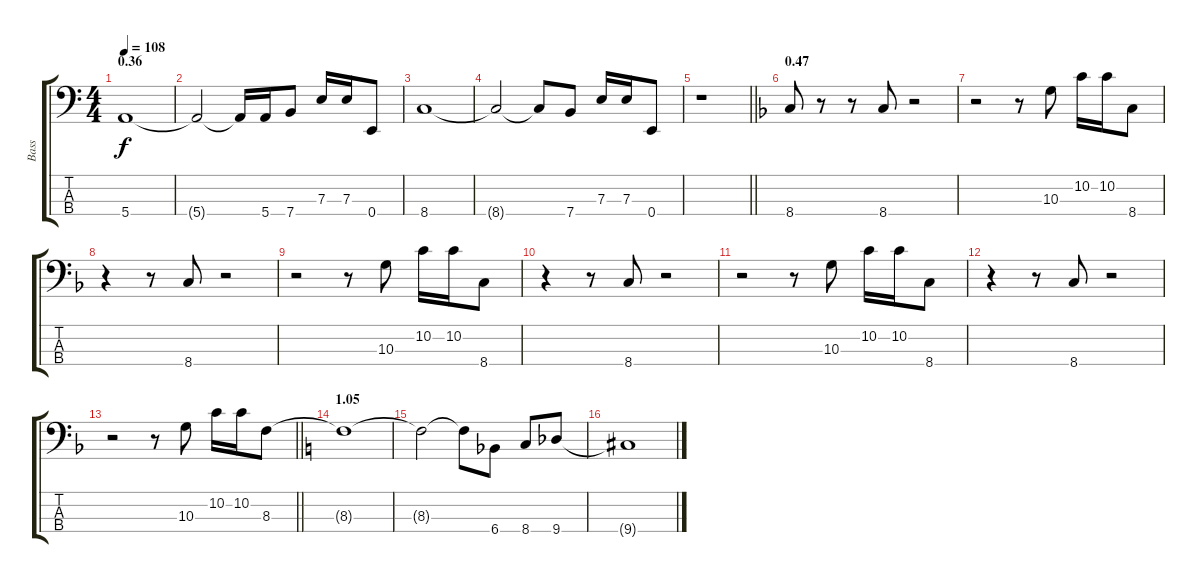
\track ("Bass" "Bass") {instrument electricbasspick}
\staff {score tabs}
\tuning (G2 D2 A1 E1) {hide}
\ts (4 4)
\section ("" "0.36")
\tempo 108
\clef f4
\ks c
5.4{t}.1{dy f} |
5.4{t}.2 5.4{t}.16 5.4.16 7.4.8 7.3.16 7.3.16 0.4.8 |
8.4.1 |
8.4{t}.2 8.4{t}.8 7.4.8 7.3.16 7.3.16 0.4.8 |
\barLineRight lightlight
r.1 |
\section ("" "0.47")
\ks f
8.4.8 r.8 r.8 8.4.8 r.2 |
r.2 r.8 10.3.8 10.2.16 10.2.16 8.4.8 |
r.4 r.8 8.4.8 r.2 |
r.2 r.8 10.3.8 10.2.16 10.2.16 8.4.8 |
r.4 r.8 8.4.8 r.2 |
r.2 r.8 10.3.8 10.2.16 10.2.16 8.4.8 |
r.4 r.8 8.4.8 r.2 |
\barLineRight lightlight
r.2 r.8 10.3.8 10.2.16 10.2.16 8.3.8 |
\section ("" "1.05")
\ks c
8.3{t}.1 |
8.3{t}.2 8.3{t}.8 6.4{acc b}.8 8.4.8 9.4{acc b}.8 |
9.4{t}.1
